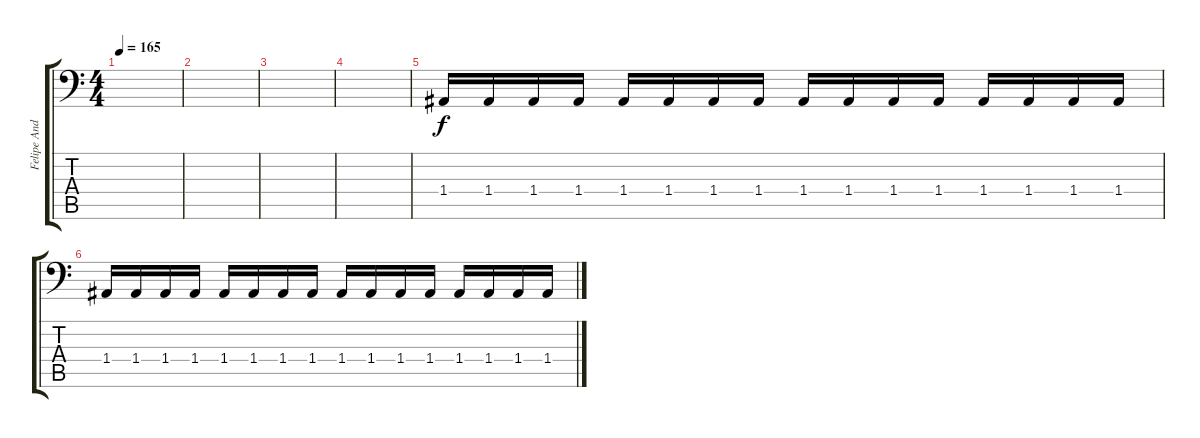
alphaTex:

\track ("Felipe Andreoli" "Felipe And") {instrument electricbassfinger}
\staff {score tabs}
\tuning (C3 G2 D2 A1 E1 B0) {hide}
\ts (4 4)
\tempo 165
\clef f4
\ks c
|
|
|
|
1.4.16 1.4.16 1.4.16 1.4.16 1.4.16 1.4.16 1.4.16 1.4.16 1.4.16 1.4.16 1.4.16 1.4.16 1.4.16 1.4.16 1.4.16 1.4.16 |
1.4.16 1.4.16 1.4.16 1.4.16 1.4.16 1.4.16 1.4.16 1.4.16 1.4.16 1.4.16 1.4.16 1.4.16 1.4.16 1.4.16 1.4.16 1.4.16
